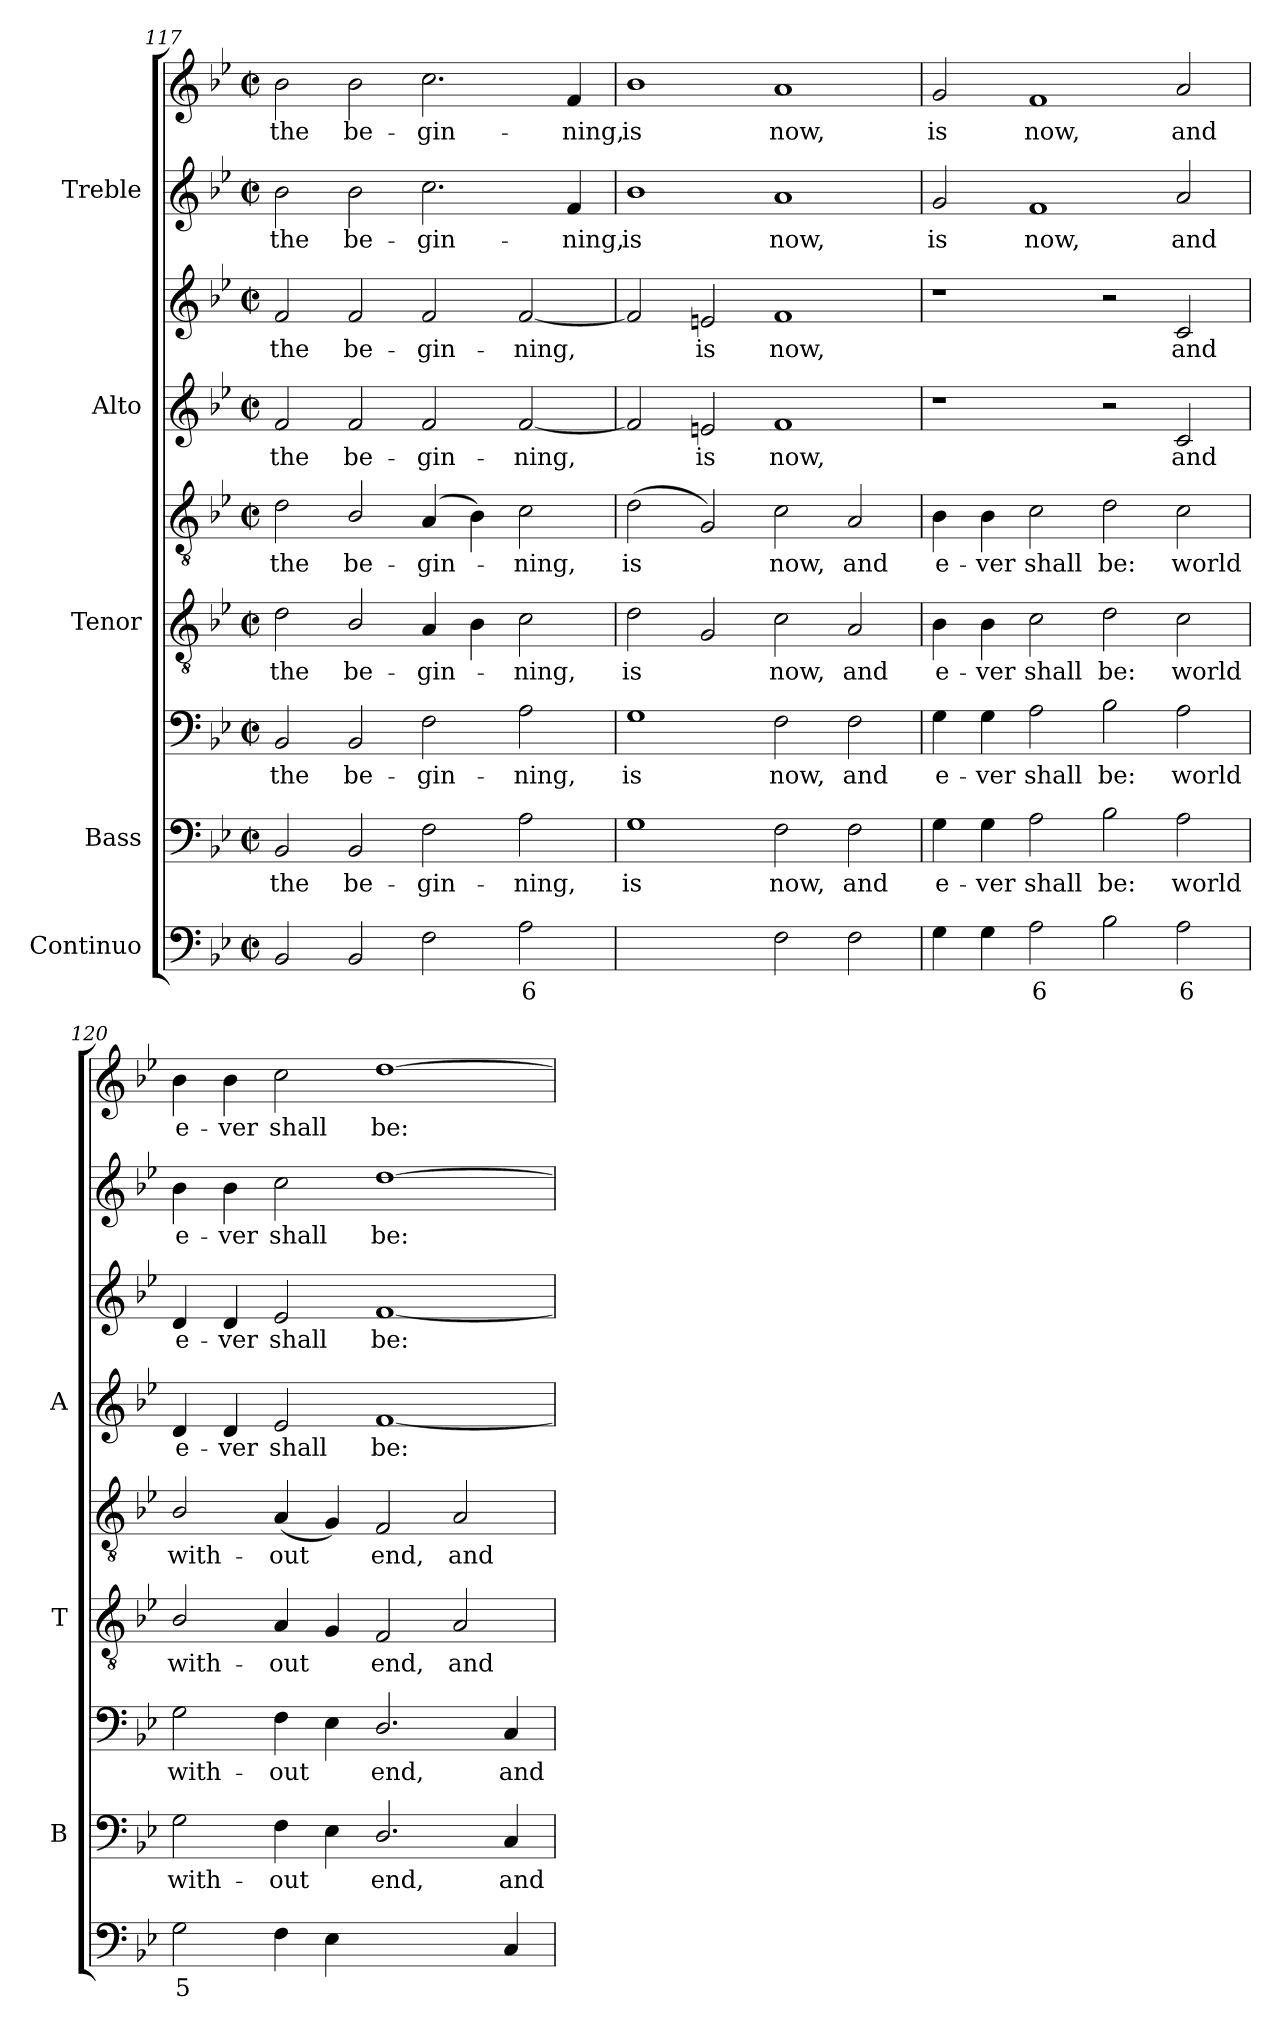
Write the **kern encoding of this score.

**kern	**text	**kern	**text	**kern	**text	**kern	**text	**kern	**text	**kern	**text	**kern	**text	**kern	**text	**kern	**text
*part5	*part5	*part4	*part4	*part4	*part4	*part3	*part3	*part3	*part3	*part2	*part2	*part2	*part2	*part1	*part1	*part1	*part1
*staff9	*staff9	*staff8	*staff8	*staff7	*staff7	*staff6	*staff6	*staff5	*staff5	*staff4	*staff4	*staff3	*staff3	*staff2	*staff2	*staff1	*staff1
*I"Continuo	*	*I"Bass	*	*	*	*I"Tenor	*	*	*	*I"Alto	*	*	*	*I"Treble	*	*	*
*	*	*I'B	*	*	*	*I'T	*	*	*	*I'A	*	*	*	*	*	*	*
*clefF4	*	*clefF4	*	*clefF4	*	*clefGv2	*	*clefGv2	*	*clefG2	*	*clefG2	*	*clefG2	*	*clefG2	*
*k[b-e-]	*	*k[b-e-]	*	*k[b-e-]	*	*k[b-e-]	*	*k[b-e-]	*	*k[b-e-]	*	*k[b-e-]	*	*k[b-e-]	*	*k[b-e-]	*
*B-:	*	*B-:	*	*B-:	*	*B-:	*	*B-:	*	*B-:	*	*B-:	*	*B-:	*	*B-:	*
*M4/2	*	*M4/2	*	*M4/2	*	*M4/2	*	*M4/2	*	*M4/2	*	*M4/2	*	*M4/2	*	*M4/2	*
*met(c|)	*	*met(c|)	*	*met(c|)	*	*met(c|)	*	*met(c|)	*	*met(c|)	*	*met(c|)	*	*met(c|)	*	*met(c|)	*
=117	=117	=117	=117	=117	=117	=117	=117	=117	=117	=117	=117	=117	=117	=117	=117	=117	=117
!	!	!	!LO:LY:b	!	!LO:LY:b	!	!LO:LY:b	!	!LO:LY:b	!	!LO:LY:b	!	!LO:LY:b	!	!LO:LY:b	!	!LO:LY:b
2BB-	.	2BB-	the	2BB-	the	2d	the	2d	the	2f	the	2f	the	2b-	the	2b-	the
!	!	!	!LO:LY:b	!	!LO:LY:b	!	!LO:LY:b	!	!LO:LY:b	!	!LO:LY:b	!	!LO:LY:b	!	!LO:LY:b	!	!LO:LY:b
2BB-	.	2BB-	be-	2BB-	be-	2B-/	be-	2B-/	be-	2f	be-	2f	be-	2b-	be-	2b-	be-
!	!	!	!LO:LY:b	!	!LO:LY:b	!	!LO:LY:b	!	!LO:LY:b	!	!LO:LY:b	!	!LO:LY:b	!	!LO:LY:b	!	!LO:LY:b
2F	.	2F	-gin-	2F	-gin-	4A	-gin-	(<4A	-gin-	2f	-gin-	2f	-gin-	2.cc	-gin-	2.cc	-gin-
.	.	.	.	.	.	4B-	.	4B-)	.	.	.	.	.	.	.	.	.
!	!LO:LY:b	!	!LO:LY:b	!	!LO:LY:b	!	!LO:LY:b	!	!LO:LY:b	!	!LO:LY:b	!	!LO:LY:b	!	!	!	!
2A	6	2A	-ning,	2A	-ning,	2c	ning,	2c	ning,	[2f	-ning,	[2f	-ning,	.	.	.	.
!	!	!	!	!	!	!	!	!	!	!	!	!	!	!	!LO:LY:b	!	!LO:LY:b
.	.	.	.	.	.	.	.	.	.	.	.	.	.	4f	-ning,	4f	-ning,
=118	=118	=118	=118	=118	=118	=118	=118	=118	=118	=118	=118	=118	=118	=118	=118	=118	=118
!	!LO:LY:b	!	!LO:LY:b	!	!LO:LY:b	!	!LO:LY:b	!	!LO:LY:b	!	!	!	!	!	!LO:LY:b	!	!LO:LY:b
[2Gyy	7	1G	is	1G	is	2d	is	(<2d	is	2f]	.	2f]	.	1b-	is	1b-	is
!	!LO:LY:b	!	!	!	!	!	!	!	!	!	!LO:LY:b	!	!LO:LY:b	!	!	!	!
2Gyy]	6	.	.	.	.	2G	.	2G)	.	2en	is	2en	is	.	.	.	.
!	!	!	!LO:LY:b	!	!LO:LY:b	!	!LO:LY:b	!	!LO:LY:b	!	!LO:LY:b	!	!LO:LY:b	!	!LO:LY:b	!	!LO:LY:b
2F	.	2F	now,	2F	now,	2c	now,	2c	now,	1f	now,	1f	now,	1a	now,	1a	now,
!	!	!	!LO:LY:b	!	!LO:LY:b	!	!LO:LY:b	!	!LO:LY:b	!	!	!	!	!	!	!	!
2F	.	2F	and	2F	and	2A	and	2A	and	.	.	.	.	.	.	.	.
=119	=119	=119	=119	=119	=119	=119	=119	=119	=119	=119	=119	=119	=119	=119	=119	=119	=119
!	!	!	!LO:LY:b	!	!LO:LY:b	!	!LO:LY:b	!	!LO:LY:b	!	!	!	!	!	!LO:LY:b	!	!LO:LY:b
4G	.	4G	e-	4G	e-	4B-	e-	4B-	e-	1r	.	1r	.	2g	is	2g	is
!	!	!	!LO:LY:b	!	!LO:LY:b	!	!LO:LY:b	!	!LO:LY:b	!	!	!	!	!	!	!	!
4G	.	4G	-ver	4G	-ver	4B-	-ver	4B-	-ver	.	.	.	.	.	.	.	.
!	!LO:LY:b	!	!LO:LY:b	!	!LO:LY:b	!	!LO:LY:b	!	!LO:LY:b	!	!	!	!	!	!LO:LY:b	!	!LO:LY:b
2A	6	2A	shall	2A	shall	2c	shall	2c	shall	.	.	.	.	1f	now,	1f	now,
!	!	!	!LO:LY:b	!	!LO:LY:b	!	!LO:LY:b	!	!LO:LY:b	!	!	!	!	!	!	!	!
2B-	.	2B-	be:	2B-	be:	2d	be:	2d	be:	2r	.	2r	.	.	.	.	.
!	!LO:LY:b	!	!LO:LY:b	!	!LO:LY:b	!	!LO:LY:b	!	!LO:LY:b	!	!LO:LY:b	!	!LO:LY:b	!	!LO:LY:b	!	!LO:LY:b
2A	6	2A	world	2A	world	2c	world	2c	world	2c	and	2c	and	2a	and	2a	and
=120	=120	=120	=120	=120	=120	=120	=120	=120	=120	=120	=120	=120	=120	=120	=120	=120	=120
!	!LO:LY:b	!	!LO:LY:b	!	!LO:LY:b	!	!LO:LY:b	!	!LO:LY:b	!	!LO:LY:b	!	!LO:LY:b	!	!LO:LY:b	!	!LO:LY:b
2G	5	2G	with-	2G	with-	2B-/	with-	2B-/	with-	4d	e-	4d	e-	4b-	e-	4b-	e-
!	!	!	!	!	!	!	!	!	!	!	!LO:LY:b	!	!LO:LY:b	!	!LO:LY:b	!	!LO:LY:b
.	.	.	.	.	.	.	.	.	.	4d	-ver	4d	-ver	4b-	-ver	4b-	-ver
!	!	!	!LO:LY:b	!	!LO:LY:b	!	!LO:LY:b	!	!LO:LY:b	!	!LO:LY:b	!	!LO:LY:b	!	!LO:LY:b	!	!LO:LY:b
4F	.	4F	-out	4F	-out	4A	-out	(<4A	-out	2e-	shall	2e-	shall	2cc	shall	2cc	shall
4E-	.	4E-	.	4E-	.	4G	.	4G)	.	.	.	.	.	.	.	.	.
!	!LO:LY:b	!	!LO:LY:b	!	!LO:LY:b	!	!LO:LY:b	!	!LO:LY:b	!	!LO:LY:b	!	!LO:LY:b	!	!LO:LY:b	!	!LO:LY:b
[2D/yy	6	2.D/	end,	2.D/	end,	2F	end,	2F	end,	[1f	be:	[1f	be:	[1dd	be:	[1dd	be:
!	!LO:LY:b	!	!	!	!	!	!LO:LY:b	!	!LO:LY:b	!	!	!	!	!	!	!	!
4Dyy]	5	.	.	.	.	2A	and	2A	and	.	.	.	.	.	.	.	.
!	!	!	!LO:LY:b	!	!LO:LY:b	!	!	!	!	!	!	!	!	!	!	!	!
4C	.	4C	and	4C	and	.	.	.	.	.	.	.	.	.	.	.	.
=	=	=	=	=	=	=	=	=	=	=	=	=	=	=	=	=	=
*-	*-	*-	*-	*-	*-	*-	*-	*-	*-	*-	*-	*-	*-	*-	*-	*-	*-
